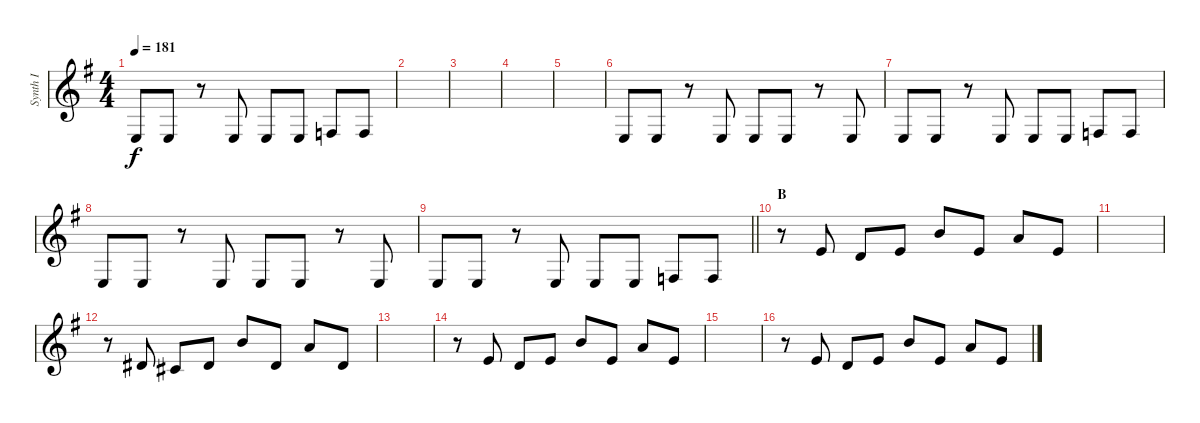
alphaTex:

\track ("Synth I" "Synth I") {solo instrument pad7halo}
\staff {score}
\tuning (E4 B3 G3 D3 A2 E2) {hide}
\ts (4 4)
\tempo 181
\clef g2
\ks g
0.6.8{ot 8vb dy f} 0.6.8{ot 8vb} r.8{ot 8vb} 0.6.8{ot 8vb} 0.6.8{ot 8vb} 0.6.8{ot 8vb} 1.6.8{ot 8vb} 1.6.8{ot 8vb} |
|
|
|
|
0.6.8{ot 8vb} 0.6.8{ot 8vb} r.8{ot 8vb} 0.6.8{ot 8vb} 0.6.8{ot 8vb} 0.6.8{ot 8vb} r.8{ot 8vb} 0.6.8{ot 8vb} |
0.6.8{ot 8vb} 0.6.8{ot 8vb} r.8{ot 8vb} 0.6.8{ot 8vb} 0.6.8{ot 8vb} 0.6.8{ot 8vb} 1.6.8{ot 8vb} 1.6.8{ot 8vb} |
0.6.8{ot 8vb} 0.6.8{ot 8vb} r.8{ot 8vb} 0.6.8{ot 8vb} 0.6.8{ot 8vb} 0.6.8{ot 8vb} r.8{ot 8vb} 0.6.8{ot 8vb} |
\barLineRight lightlight
0.6.8{ot 8vb} 0.6.8{ot 8vb} r.8{ot 8vb} 0.6.8{ot 8vb} 0.6.8{ot 8vb} 0.6.8{ot 8vb} 1.6.8{ot 8vb} 1.6.8{ot 8vb} |
\section ("" "B")
r.8 0.1.8{volume 8 instrument musicbox} 3.2.8 0.1.8 7.1.8 0.1.8 5.1.8 0.1.8 |
|
r.8 4.2.8 2.2.8 4.2.8 7.1.8 4.2.8 5.1.8 4.2.8 |
|
r.8 0.1.8 3.2.8 0.1.8 7.1.8 0.1.8 5.1.8 0.1.8 |
|
r.8 0.1.8 3.2.8 0.1.8 7.1.8 0.1.8 5.1.8 0.1.8
